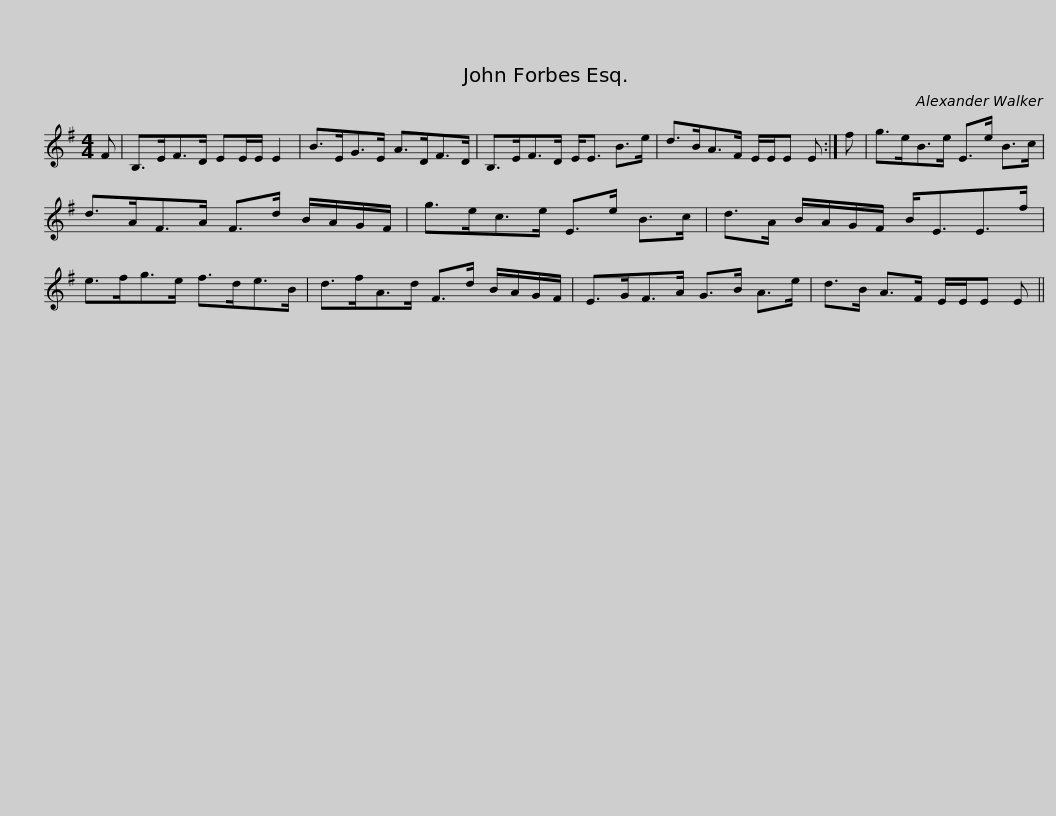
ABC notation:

X:1
L:1/8
M:4/4
I:linebreak $
K:Emin
V:1 treble
V:1
 F | B,>EF>D EE/E/ E2 | B>EG>E A>DF>D | B,>EF>D E<E B>e | d>BA>F E/E/E E :| %5
 f |$ g>eB>e E>e B>c | d>AF>A F>d B/A/G/F/ | g>ec>e E>e B>c | d>A B/A/G/F/ B<EE>f |$ %10
 e>fg>e f>de>B | d>fA>d F>d B/A/G/F/ | E>GF>A G>B A>e | d>B A>F E/E/E E || %14
